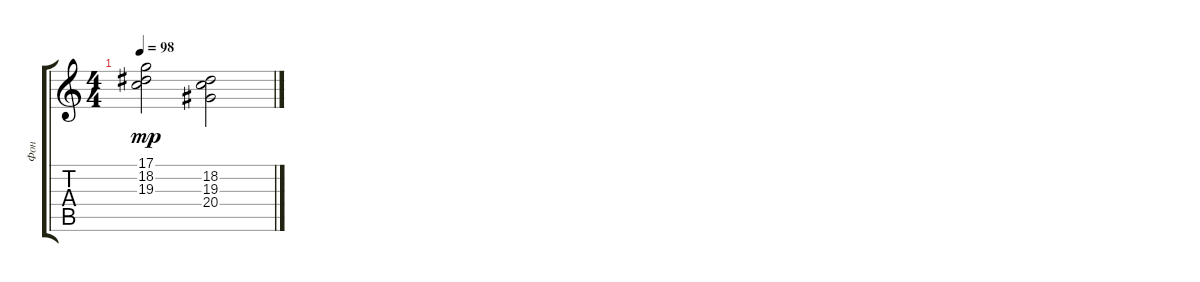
\track ("Фон" "Фон") {instrument stringensemble1}
\staff {score tabs}
\tuning (D4 A3 F3 C3 G2 D2) {hide}
\ts (4 4)
\tempo 98
\clef g2
\ks c
(17.1 18.2 19.3).2{dy mp} (18.2 19.3 20.4).2
